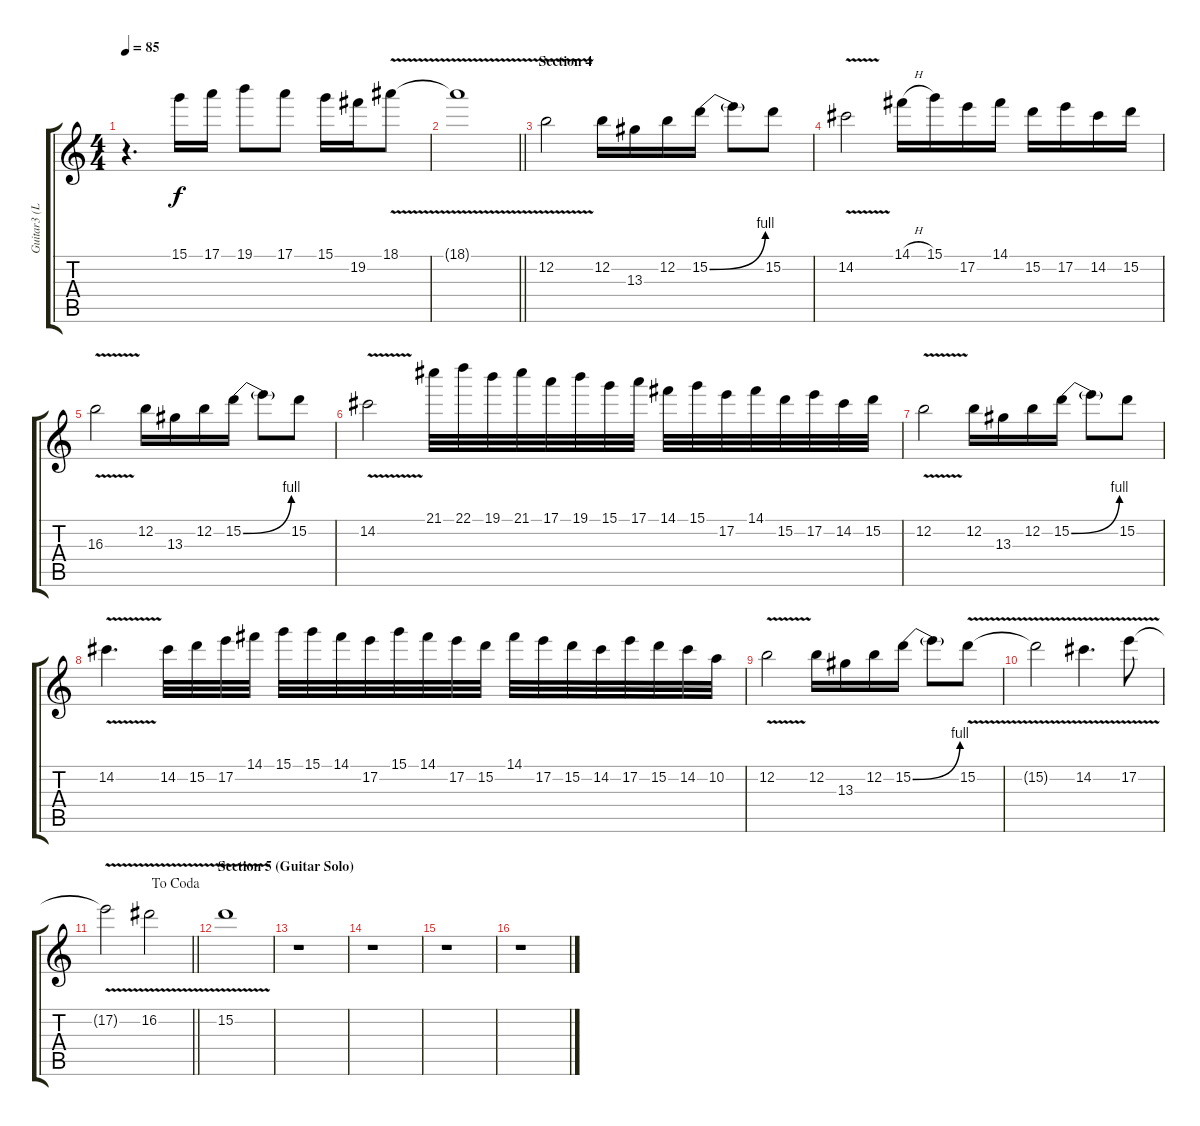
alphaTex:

\track ("Guitar3 (Lead Harmony) " "Guitar3 (L") {instrument distortionguitar}
\staff {score tabs}
\tuning (E4 B3 G3 D3 A2 E2) {hide}
\ts (4 4)
\tempo 85
\clef g2
\ks c
r.4{d dy f} 15.1.16 17.1.16 19.1.8 17.1.8 15.1.16 19.2.16 18.1{v}.8 |
\barLineRight lightlight
18.1{t}.1 |
\section ("" "Section 4")
12.2{v}.2 12.2.16 13.3.16 12.2.16 15.2{be (bend 0 0 60 4)}.16 15.2{t}.8 15.2.8 |
14.2{v}.2 14.1{h}.16 15.1.16 17.2.16 14.1.16 15.2.16 17.2.16 14.2.16 15.2.16 |
16.3{v}.2 12.2.16 13.3.16 12.2.16 15.2{be (bend 0 0 60 4)}.16 15.2{t}.8 15.2.8 |
14.2{v}.2 21.1.32 22.1.32 19.1.32 21.1.32 17.1.32 19.1.32 15.1.32 17.1.32 14.1.32 15.1.32 17.2.32 14.1.32 15.2.32 17.2.32 14.2.32 15.2.32 |
12.2{v}.2 12.2.16 13.3.16 12.2.16 15.2{be (bend 0 0 60 4)}.16 15.2{t}.8 15.2.8 |
14.2{v}.4{d} 14.2.32 15.2.32 17.2.32 14.1.32 15.1.32 15.1.32 14.1.32 17.2.32 15.1.32 14.1.32 17.2.32 15.2.32 14.1.32 17.2.32 15.2.32 14.2.32 17.2.32 15.2.32 14.2.32 10.2.32 |
12.2{v}.2 12.2.16 13.3.16 12.2.16 15.2{be (bend 0 0 60 4)}.16 15.2{t}.8 15.2{v}.8 |
15.2{t}.2 14.2{v}.4{d} 17.2{v}.8 |
\jump dacoda
\barLineRight lightlight
17.2{t}.2{volume 0} 16.2{v}.2 |
\section ("" "Section 5 (Guitar Solo)")
15.2{v}.1 |
r.1 |
r.1 |
r.1 |
r.1
